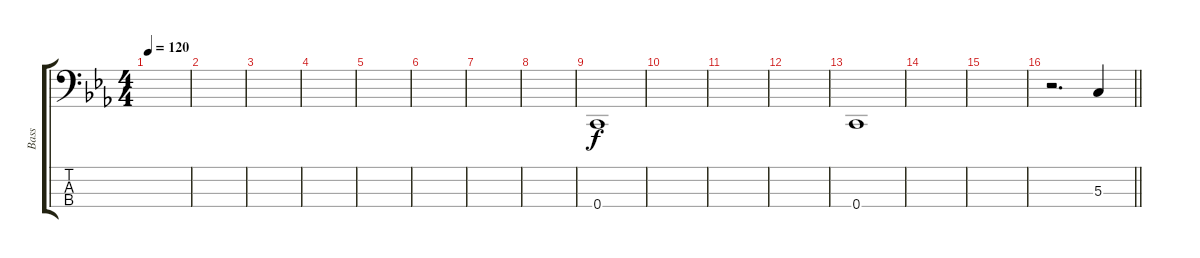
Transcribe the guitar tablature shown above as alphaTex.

\track ("Bass" "Bass") {instrument fretlessbass}
\staff {score tabs}
\tuning (G2 C2 G1 C1) {hide}
\ts (4 4)
\tempo 120
\clef f4
\ks cminor
|
|
|
|
|
|
|
|
0.4.1 |
|
|
|
0.4.1 |
|
|
\barLineRight lightlight
r.2{d} 5.3.4
